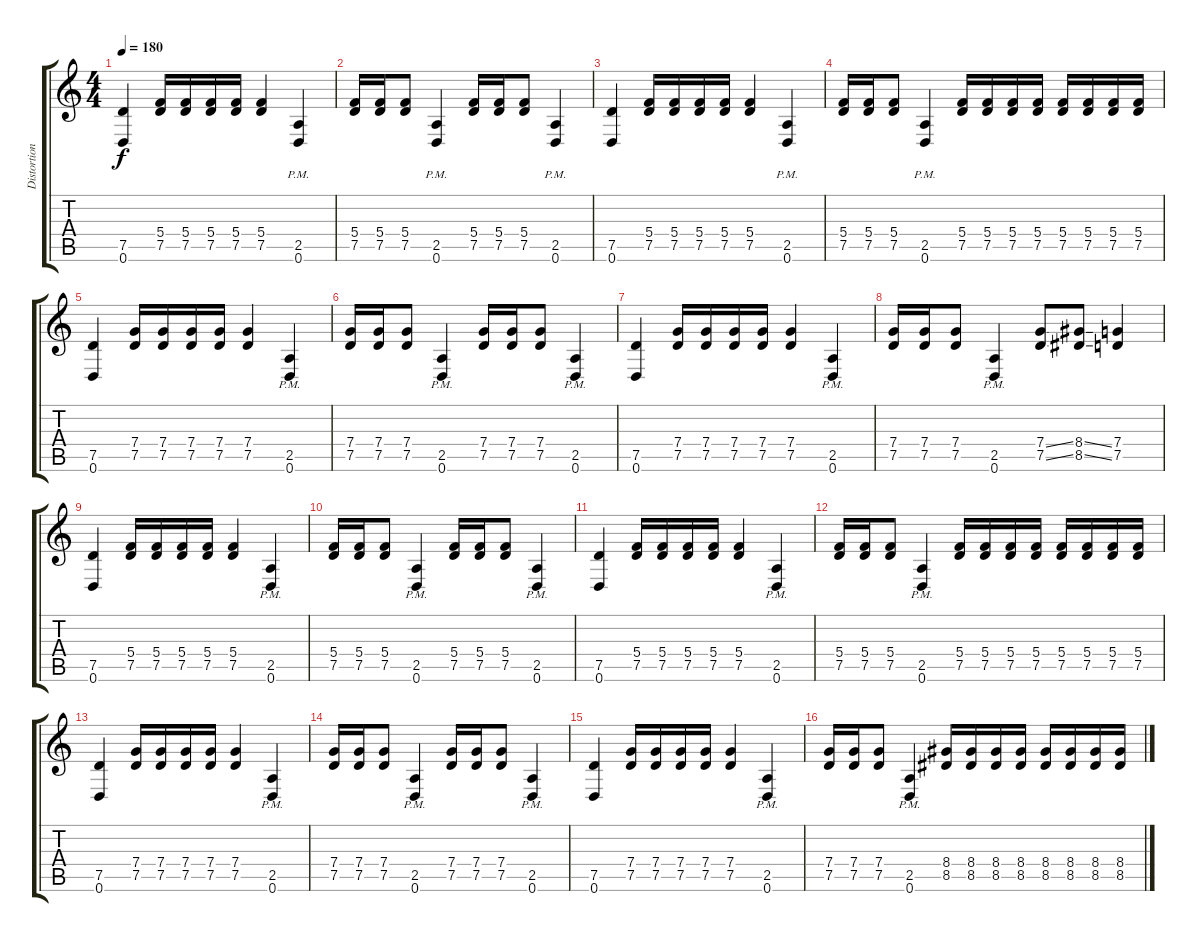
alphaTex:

\track ("Distortion Guitar 1" "Distortion") {instrument distortionguitar}
\staff {score tabs}
\tuning (D4 A3 F3 C3 G2 D2) {hide}
\ts (4 4)
\tempo 180
\clef g2
\ks c
(7.5 0.6).4{dy f} (5.4 7.5).16 (5.4 7.5).16 (5.4 7.5).16 (5.4 7.5).16 (5.4 7.5).4 (2.5 0.6{pm}).4 |
(5.4 7.5).16 (5.4 7.5).16 (5.4 7.5).8 (2.5 0.6{pm}).4 (5.4 7.5).16 (5.4 7.5).16 (5.4 7.5).8 (2.5 0.6{pm}).4 |
(7.5 0.6).4 (5.4 7.5).16 (5.4 7.5).16 (5.4 7.5).16 (5.4 7.5).16 (5.4 7.5).4 (2.5 0.6{pm}).4 |
(5.4 7.5).16 (5.4 7.5).16 (5.4 7.5).8 (2.5 0.6{pm}).4 (5.4 7.5).16 (5.4 7.5).16 (5.4 7.5).16 (5.4 7.5).16 (5.4 7.5).16 (5.4 7.5).16 (5.4 7.5).16 (5.4 7.5).16 |
(7.5 0.6).4 (7.4 7.5).16 (7.4 7.5).16 (7.4 7.5).16 (7.4 7.5).16 (7.4 7.5).4 (2.5 0.6{pm}).4 |
(7.4 7.5).16 (7.4 7.5).16 (7.4 7.5).8 (2.5 0.6{pm}).4 (7.4 7.5).16 (7.4 7.5).16 (7.4 7.5).8 (2.5 0.6{pm}).4 |
(7.5 0.6).4 (7.4 7.5).16 (7.4 7.5).16 (7.4 7.5).16 (7.4 7.5).16 (7.4 7.5).4 (2.5 0.6{pm}).4 |
(7.4 7.5).16 (7.4 7.5).16 (7.4 7.5).8 (2.5 0.6{pm}).4 (7.4{ss} 7.5{ss}).8 (8.4{ss} 8.5{ss}).8 (7.4 7.5).4 |
(7.5 0.6).4 (5.4 7.5).16 (5.4 7.5).16 (5.4 7.5).16 (5.4 7.5).16 (5.4 7.5).4 (2.5 0.6{pm}).4 |
(5.4 7.5).16 (5.4 7.5).16 (5.4 7.5).8 (2.5 0.6{pm}).4 (5.4 7.5).16 (5.4 7.5).16 (5.4 7.5).8 (2.5 0.6{pm}).4 |
(7.5 0.6).4 (5.4 7.5).16 (5.4 7.5).16 (5.4 7.5).16 (5.4 7.5).16 (5.4 7.5).4 (2.5 0.6{pm}).4 |
(5.4 7.5).16 (5.4 7.5).16 (5.4 7.5).8 (2.5 0.6{pm}).4 (5.4 7.5).16 (5.4 7.5).16 (5.4 7.5).16 (5.4 7.5).16 (5.4 7.5).16 (5.4 7.5).16 (5.4 7.5).16 (5.4 7.5).16 |
(7.5 0.6).4 (7.4 7.5).16 (7.4 7.5).16 (7.4 7.5).16 (7.4 7.5).16 (7.4 7.5).4 (2.5 0.6{pm}).4 |
(7.4 7.5).16 (7.4 7.5).16 (7.4 7.5).8 (2.5 0.6{pm}).4 (7.4 7.5).16 (7.4 7.5).16 (7.4 7.5).8 (2.5 0.6{pm}).4 |
(7.5 0.6).4 (7.4 7.5).16 (7.4 7.5).16 (7.4 7.5).16 (7.4 7.5).16 (7.4 7.5).4 (2.5 0.6{pm}).4 |
(7.4 7.5).16 (7.4 7.5).16 (7.4 7.5).8 (2.5 0.6{pm}).4 (8.4 8.5).16 (8.4 8.5).16 (8.4 8.5).16 (8.4 8.5).16 (8.4 8.5).16 (8.4 8.5).16 (8.4 8.5).16 (8.4 8.5).16
